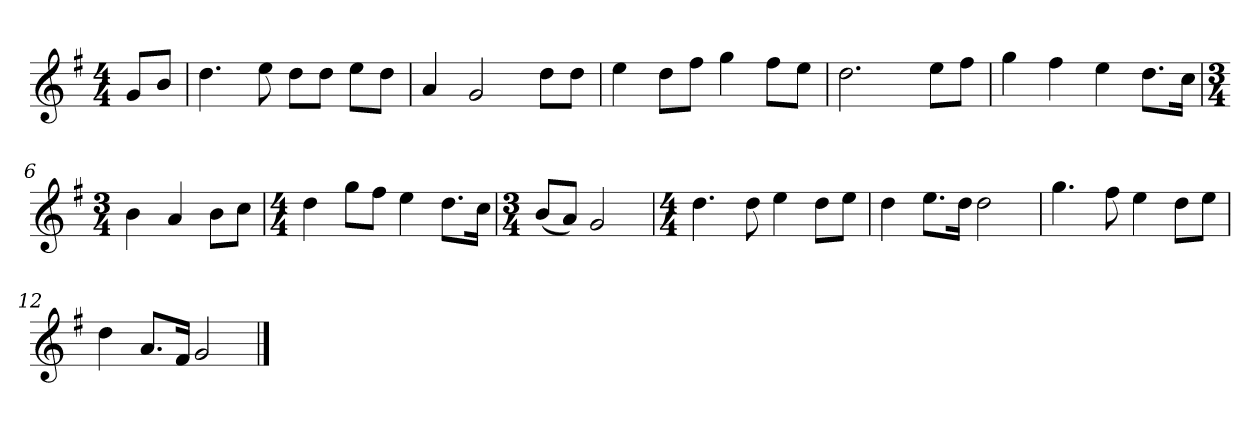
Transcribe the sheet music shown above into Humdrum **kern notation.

**kern
*part1
*staff1
*k[f#]
*M4/4
*MM120
=
8gL
8bJ
=1
4.dd
8ee
8ddL
8ddJ
8eeL
8ddJ
=2
4a
2g
8ddL
8ddJ
=3
4ee
8ddL
8ff#J
4gg
8ff#L
8eeJ
=4
2.dd
8eeL
8ff#J
=5
4gg
4ff#
4ee
8.ddL
16ccJk
=6
*M3/4
4b
4a
8bL
8ccJ
=7
*M4/4
4dd
8ggL
8ff#J
4ee
8.ddL
16ccJk
=8
*M3/4
(8bL
8aJ)
2g
=9
*M4/4
4.dd
8dd
4ee
8ddL
8eeJ
=10
4dd
8.eeL
16ddJk
2dd
=11
4.gg
8ff#
4ee
8ddL
8eeJ
=12
4dd
8.aL
16f#Jk
2g
==
*-
